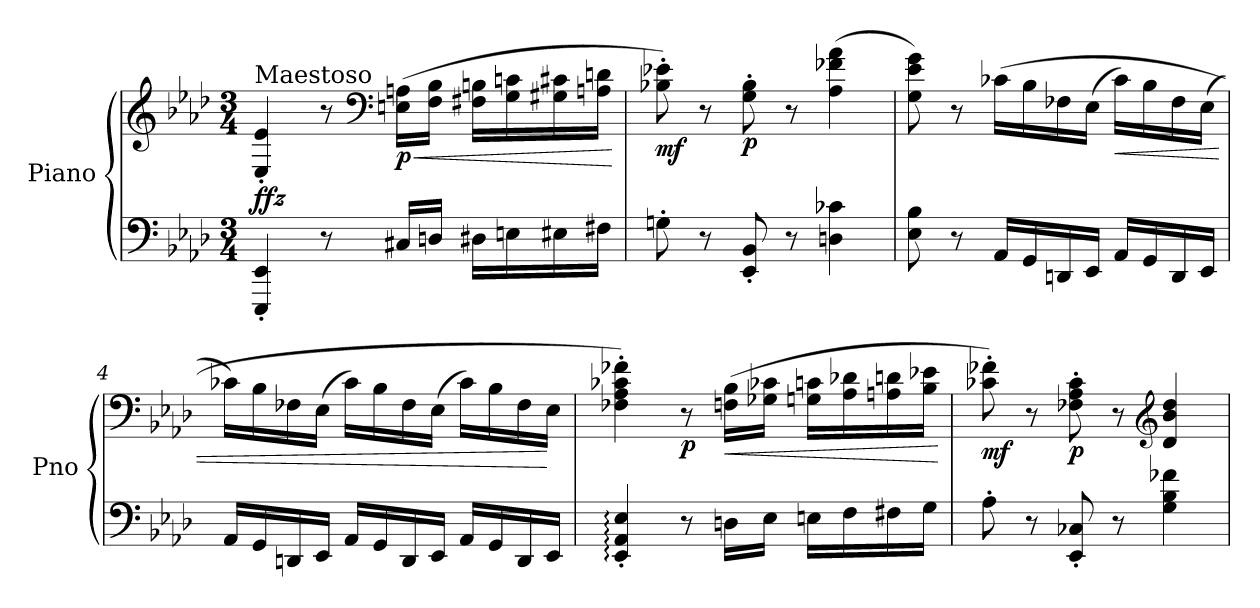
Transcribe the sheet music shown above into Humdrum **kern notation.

**kern	**kern	**dynam
*part1	*part1	*part1
*staff2	*staff1	*staff1/2
*I"Piano	*	*
*I'Pno	*	*
*clefF4	*clefG2	*
*k[b-e-a-d-]	*k[b-e-a-d-]	*
*A-:	*A-:	*
*M3/4	*M3/4	*
=1	=1	=1
!	!LO:TX:a:t=Maestoso	!
!	!	!LO:DY:a=2
!	!	!LO:DY:n=1:a=2
4EEE-/' 4EE-/'	4E-/' 4e-/'	f fz
8r	8r	.
*	*clefF4	*
!	!	!LO:HP:b
!	!	!LO:DY:n=2:b
16C#X/LL	(16En\ 16An\LL	< p
16Dn/JJ	16F\ 16B-\JJ	.
16D#X\LL	16F#X\ 16Bn\LL	.
16En\	16G\ 16cn\	.
16E#X\	16G#X\ 16c#X\	.
16F#X\JJ	16An\ 16dn\JJ	.
.	.	[
=2	=2	=2
!	!	!LO:DY:b
8Gn'\	8B-X\' 8e-X\')	mf
8r	8r	.
!	!	!LO:DY:b
8EE-/' 8BB-/'	8G\' 8B-\'	p
8r	8r	.
4Dn\ 4c-X\	(4A-\ 4f-X\ 4a-\	.
=3	=3	=3
8E-\ 8B-\	8G\ 8e-\ 8g\)	.
8r	8r	.
16AA-/LL	(16c-X\LL	.
16GG/	16B-\	.
16DDn/	16F-X\	.
16EE-/JJ	(16E-\JJ	.
!	!	!LO:HP:b
16AA-/LL	16c-\LL)	<
16GG/	16B-\	.
16DD/	16F-\	.
16EE-/JJ	(16E-\JJ	.
!!LO:LB:g=z
=4	=4	=4
16AA-/LL	16c-X\LL)	.
16GG/	16B-\	.
16DDn/	16F-X\	.
16EE-/JJ	(16E-\JJ	.
16AA-/LL	16c-\LL)	.
16GG/	16B-\	.
16DD/	16F-\	.
16EE-/JJ	(16E-\JJ	.
16AA-/LL	16c-\LL)	.
16GG/	16B-\	.
16DD/	16F-\	.
16EE-/JJ	16E-\JJ	[
=5	=5	=5
!	!	!LO:DY:b
!	!	!LO:DY:n=1:b
4EE-/:' 4AA-/:' 4E-/:'	4F-X\' 4A-\' 4c-X\' 4f-X\')	fz f
!	!	!LO:DY:n=2:b
8r	8r	p
!	!	!LO:HP:b
16Dn\LL	(16Fn\ 16B-\LL	<
16E-\JJ	16G-X\ 16c-X\JJ	.
16En\LL	16Gn\ 16cn\LL	.
16F\	16A-\ 16d-X\	.
16F#X\	16An\ 16dn\	.
16G\JJ	16B-\ 16e-X\JJ	.
.	.	[
=6	=6	=6
!	!	!LO:DY:b
8A-'\	8c-X\' 8f-X\')	mf
8r	8r	.
!	!	!LO:DY:b
8EE-/' 8C-X/'	8F-X\' 8A-\' 8c-\'	p
8r	8r	.
*	*clefG2	*
4G\ 4B-\ 4f-X\	4d-/ 4b-/ 4dd-/	.
=	=	=
*-	*-	*-
